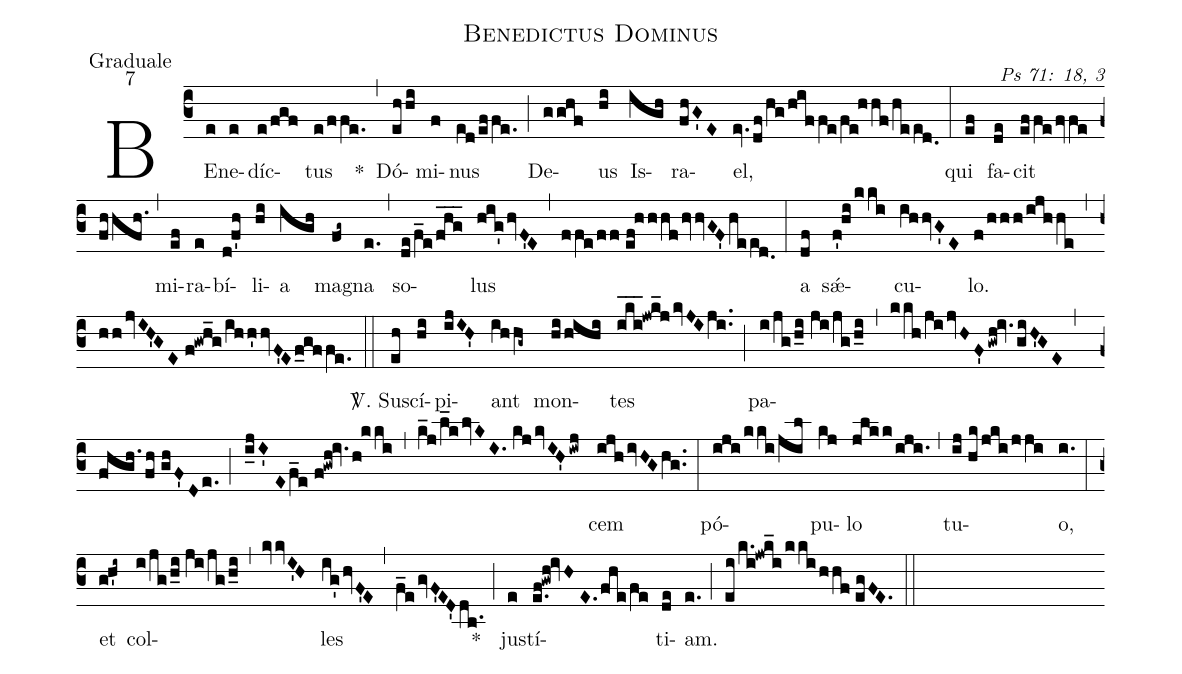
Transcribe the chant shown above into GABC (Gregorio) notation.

name: Benedictus Dominus;
office-part: Graduale;
mode: 7;
commentary: Ps 71: 18, 3;
%%
(c3) BE(e)ne(e)díc(e/fgf)tus(e/ffe.) *(,)
Dó(ehhi)mi(f)nus(ed/effe.) (;) De(gghf)us(hi) Is(igh)ra(fhG'E)el,(ev.df/hg/hiffe/fe!hhf/heed.0) (:)
qui(ef) fa(de)cit(effefvfe/fhhfh.) (,) mi(ef)ra(e)bí(d!f'h)li(hi)a(igh) ma(fg~)gna(e.) (,) so(de/f_e/fhg___)lus(hig'hvF'E) (,) (ffe/ff//ef!hhhfhvvGF'heed.0) (:)
a(df) sǽ(f'!hi/kki)cu(ihhvG'E)lo.(f/hhh/ijhhe) (,) (hhjvIH'GE//f!gwh_g/ihh'hvF'Ef_gffe.) (::)
<sp>V/</sp>. Su(eh)scí(hi)pi(ijIH')ant(ihhg~) mon(hi/hihi)tes(iki___!jwk_jkvJIji..) (;) pa(i/jg/h_i//ji/jg/h_i)(,)(kkh/jijvHF'gwh!iv.giH'GE)(,)(fhgh./fh//ghF'De.)(;)(i_jI'//Ef_e//f!gwh!iv.h!kki)(,)(k_j/l_klvKI.//kjkvIH'iwj)cem(ijhivHGhg..) (:)
pó(iji/kki/jil)pu(kj)lo(jlkk/iji.) (,) tu(ij//hk/jki/jji)o,(i.) (:)
et(gh'i~) col(i/jg/h_i//ji/jg/h_i)(,)(kvvI'H)les(ig'hvF'E) (,) (f_egvF'ED'db.) *(;)
jus(e)tí(e.f!gwh!ivH//E.fhe/fe)ti(de)am.(e.) (;) (ei/k.i!jwk_i/kki/hhf//egFE.) (::)
